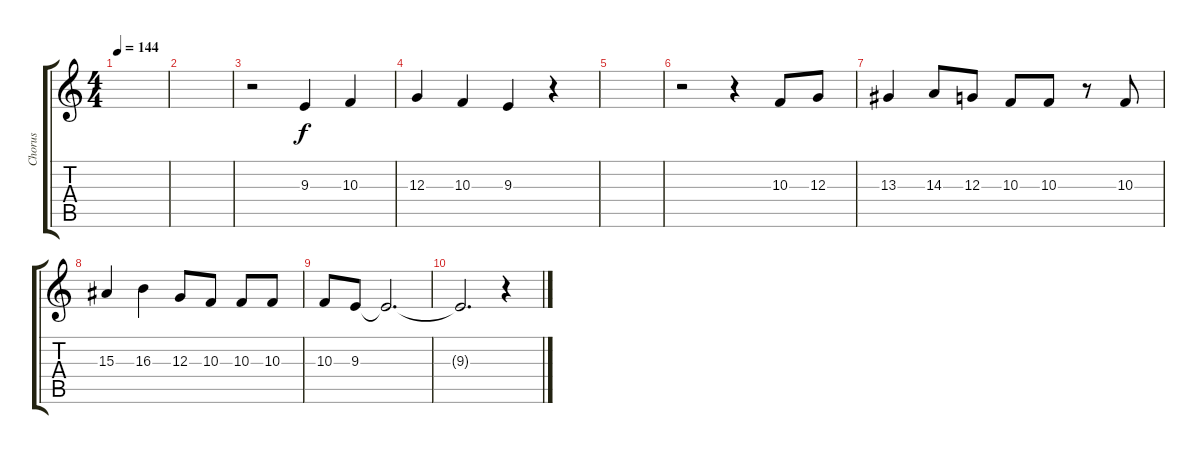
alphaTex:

\track ("Chorus" "Chorus") {instrument sopranosax}
\staff {score tabs}
\tuning (E4 B3 G3 D3 A2 E2) {hide}
\ts (4 4)
\tempo 144
\clef g2
\ks c
|
|
r.2 9.3.4 10.3.4 |
12.3.4 10.3.4 9.3.4 r.4 |
|
r.2 r.4 10.3.8 12.3.8 |
13.3.4 14.3.8 12.3.8 10.3.8 10.3.8 r.8 10.3.8 |
15.3.4 16.3.4 12.3.8 10.3.8 10.3.8 10.3.8 |
10.3.8 9.3.8 9.3{t}.2{d} |
9.3{t}.2{d} r.4
